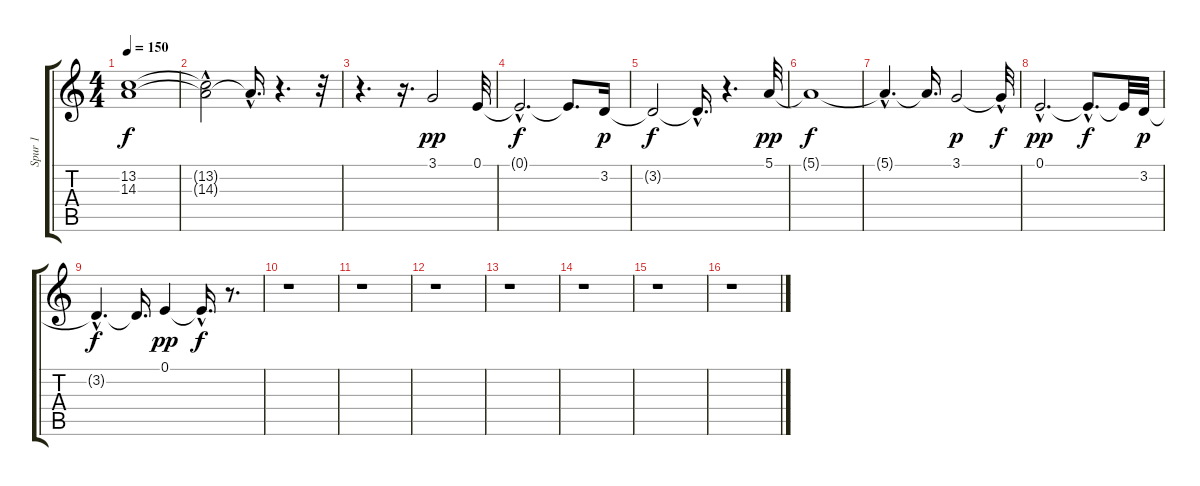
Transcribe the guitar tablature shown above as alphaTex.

\track ("Spur 1" "Spur 1") {instrument fx6goblins}
\staff {score tabs}
\tuning (E4 B3 G3 D3 A2 E2) {hide}
\ts (4 4)
\tempo 150
\clef g2
\ks c
(13.2{t} 14.3{t}).1{dy f} |
(13.2{hac t} 14.3{t}).2 14.3{hac t}.16{d} r.4{d} r.32 |
r.4{d} r.16{d} 3.1.2{dy pp} 0.1.32 |
0.1{hac t}.2{d dy f} 0.1{t}.8{d} 3.2.16{dy p} |
3.2{t}.2{dy f} 3.2{hac t}.16{d} r.4{d} 5.1.32{dy pp} |
5.1{t}.1{dy f} |
5.1{hac t}.4{d} 5.1{t}.16{d} 3.1.2{dy p} 3.1{hac t}.32{dy f} |
0.1{hac}.2{d dy pp} 0.1{hac t}.8{d dy f} 0.1{t}.32 3.2.32{dy p} |
3.2{hac t}.4{d dy f} 3.2{t}.16{d} 0.1.4{dy pp} 0.1{hac t}.16{d dy f} r.8{d} |
r.1 |
r.1 |
r.1 |
r.1 |
r.1 |
r.1 |
r.1
